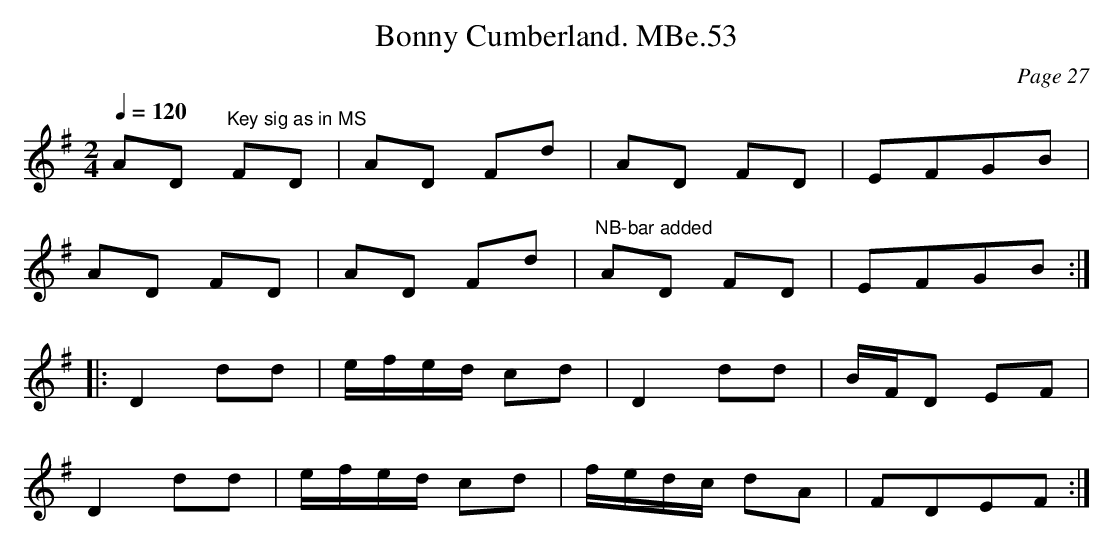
X:1
C:Page 27
T:Bonny Cumberland. MBe.53
M:2/4
L:1/8
Q:1/4=120
K:G
AD "^Key sig as in MS"FD|AD Fd|AD FD|EFGB|
AD FD|AD Fd|"^NB-bar added"AD FD|EFGB:|
|:D2 dd|e/f/e/d/ cd|D2 dd|B/F/D EF|
D2 dd|e/f/e/d/ cd|f/e/d/c/ dA|FDEF:|
